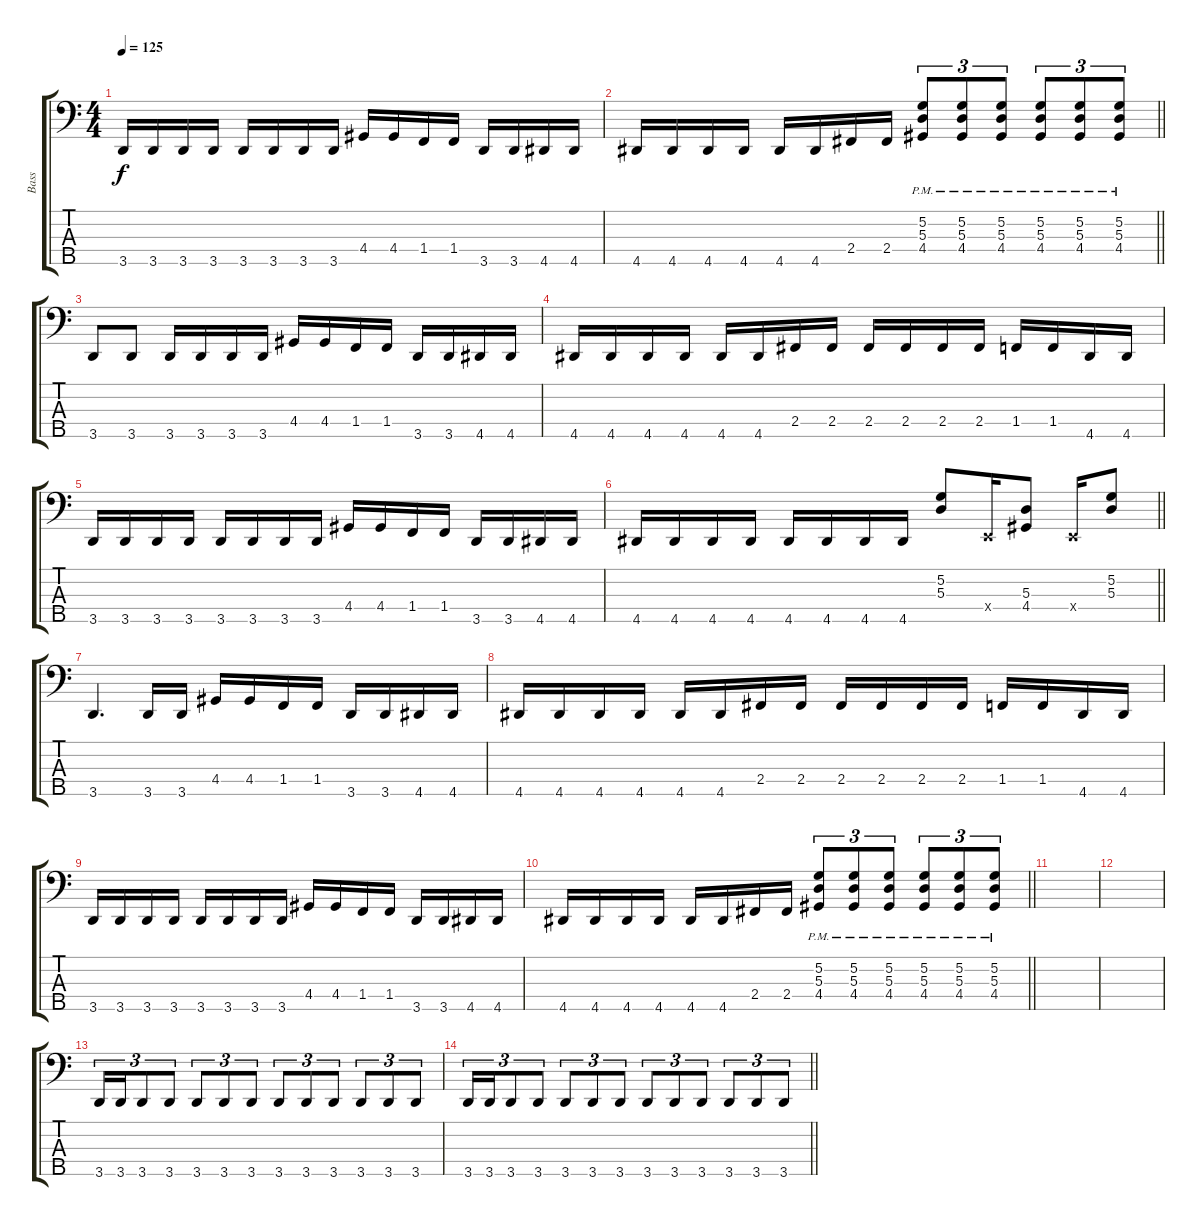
\track ("Bass" "Bass") {instrument electricbassfinger}
\staff {score tabs}
\tuning (G2 D2 A1 E1 B0) {hide}
\ts (4 4)
\tempo 125
\clef f4
\ks c
3.5.16{dy f} 3.5.16 3.5.16 3.5.16 3.5.16 3.5.16 3.5.16 3.5.16 4.4.16 4.4.16 1.4.16 1.4.16 3.5.16 3.5.16 4.5.16 4.5.16 |
\barLineRight lightlight
4.5.16 4.5.16 4.5.16 4.5.16 4.5.16 4.5.16 2.4.16 2.4.16 (5.2{pm} 5.3{pm} 4.4{pm}).8{tu (3 2)} (5.2{pm} 5.3{pm} 4.4{pm}).8{tu (3 2)} (5.2{pm} 5.3{pm} 4.4{pm}).8{tu (3 2)} (5.2{pm} 5.3{pm} 4.4{pm}).8{tu (3 2)} (5.2{pm} 5.3{pm} 4.4{pm}).8{tu (3 2)} (5.2{pm} 5.3{pm} 4.4{pm}).8{tu (3 2)} |
3.5.8 3.5.8 3.5.16 3.5.16 3.5.16 3.5.16 4.4.16 4.4.16 1.4.16 1.4.16 3.5.16 3.5.16 4.5.16 4.5.16 |
4.5.16 4.5.16 4.5.16 4.5.16 4.5.16 4.5.16 2.4.16 2.4.16 2.4.16 2.4.16 2.4.16 2.4.16 1.4.16 1.4.16 4.5.16 4.5.16 |
3.5.16 3.5.16 3.5.16 3.5.16 3.5.16 3.5.16 3.5.16 3.5.16 4.4.16 4.4.16 1.4.16 1.4.16 3.5.16 3.5.16 4.5.16 4.5.16 |
\barLineRight lightlight
4.5.16 4.5.16 4.5.16 4.5.16 4.5.16 4.5.16 4.5.16 4.5.16 (5.2 5.3).8 0.4{x}.16 (5.3 4.4).8 0.4{x}.16 (5.2 5.3).8 |
3.5.4{d} 3.5.16 3.5.16 4.4.16 4.4.16 1.4.16 1.4.16 3.5.16 3.5.16 4.5.16 4.5.16 |
4.5.16 4.5.16 4.5.16 4.5.16 4.5.16 4.5.16 2.4.16 2.4.16 2.4.16 2.4.16 2.4.16 2.4.16 1.4.16 1.4.16 4.5.16 4.5.16 |
3.5.16 3.5.16 3.5.16 3.5.16 3.5.16 3.5.16 3.5.16 3.5.16 4.4.16 4.4.16 1.4.16 1.4.16 3.5.16 3.5.16 4.5.16 4.5.16 |
\barLineRight lightlight
4.5.16 4.5.16 4.5.16 4.5.16 4.5.16 4.5.16 2.4.16 2.4.16 (5.2{pm} 5.3{pm} 4.4{pm}).8{tu (3 2)} (5.2{pm} 5.3{pm} 4.4{pm}).8{tu (3 2)} (5.2{pm} 5.3{pm} 4.4{pm}).8{tu (3 2)} (5.2{pm} 5.3{pm} 4.4{pm}).8{tu (3 2)} (5.2{pm} 5.3{pm} 4.4{pm}).8{tu (3 2)} (5.2{pm} 5.3{pm} 4.4{pm}).8{tu (3 2)} |
\section ("" "")
|
|
3.5.16{tu (3 2)} 3.5.16{tu (3 2)} 3.5.8{tu (3 2)} 3.5.8{tu (3 2)} 3.5.8{tu (3 2)} 3.5.8{tu (3 2)} 3.5.8{tu (3 2)} 3.5.8{tu (3 2)} 3.5.8{tu (3 2)} 3.5.8{tu (3 2)} 3.5.8{tu (3 2)} 3.5.8{tu (3 2)} 3.5.8{tu (3 2)} |
\barLineRight lightlight
3.5.16{tu (3 2)} 3.5.16{tu (3 2)} 3.5.8{tu (3 2)} 3.5.8{tu (3 2)} 3.5.8{tu (3 2)} 3.5.8{tu (3 2)} 3.5.8{tu (3 2)} 3.5.8{tu (3 2)} 3.5.8{tu (3 2)} 3.5.8{tu (3 2)} 3.5.8{tu (3 2)} 3.5.8{tu (3 2)} 3.5.8{tu (3 2)}
